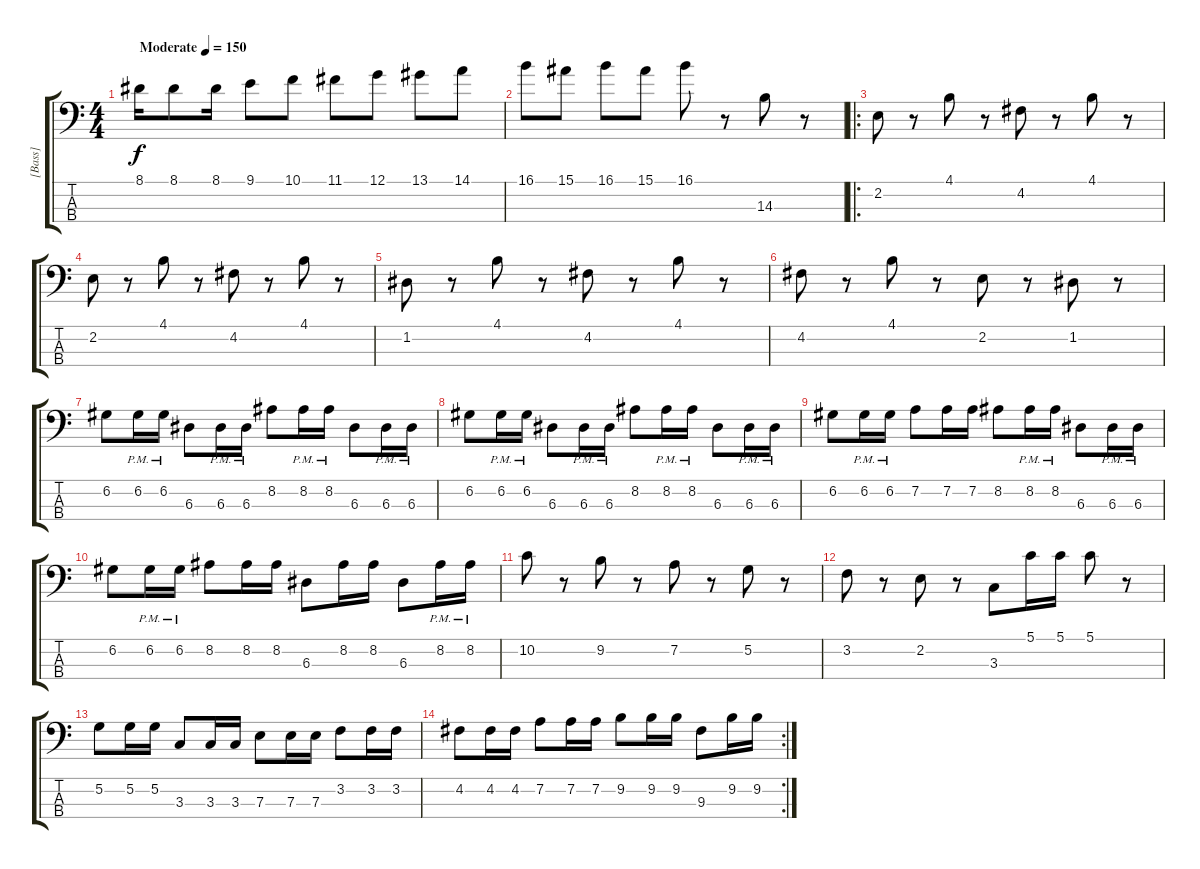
\track ("[Bass]" "[Bass]") {instrument electricbassfinger}
\staff {score tabs}
\tuning (G2 D2 A1 D1) {hide}
\ts (4 4)
\tempo (150 "Moderate")
\clef f4
\ks c
8.1.16{dy f instrument electricbassfinger} 8.1.8 8.1.16 9.1.8 10.1.8 11.1.8 12.1.8 13.1.8 14.1.8 |
16.1.8 15.1.8 16.1.8 15.1.8 16.1.8 r.8 14.3.8 r.8 |
\ro
2.2.8 r.8 4.1.8 r.8 4.2.8 r.8 4.1.8 r.8 |
2.2.8 r.8 4.1.8 r.8 4.2.8 r.8 4.1.8 r.8 |
1.2.8 r.8 4.1.8 r.8 4.2.8 r.8 4.1.8 r.8 |
4.2.8 r.8 4.1.8 r.8 2.2.8 r.8 1.2.8 r.8 |
6.2.8 6.2{pm}.16 6.2{pm}.16 6.3.8 6.3{pm}.16 6.3{pm}.16 8.2.8 8.2{pm}.16 8.2{pm}.16 6.3.8 6.3{pm}.16 6.3{pm}.16 |
6.2.8 6.2{pm}.16 6.2{pm}.16 6.3.8 6.3{pm}.16 6.3{pm}.16 8.2.8 8.2{pm}.16 8.2{pm}.16 6.3.8 6.3{pm}.16 6.3{pm}.16 |
6.2.8 6.2{pm}.16 6.2{pm}.16 7.2.8 7.2.16 7.2.16 8.2.8 8.2{pm}.16 8.2{pm}.16 6.3.8 6.3{pm}.16 6.3{pm}.16 |
6.2.8 6.2{pm}.16 6.2{pm}.16 8.2.8 8.2.16 8.2.16 6.3.8 8.2.16 8.2.16 6.3.8 8.2{pm}.16 8.2{pm}.16 |
10.2.8 r.8 9.2.8 r.8 7.2.8 r.8 5.2.8 r.8 |
3.2.8 r.8 2.2.8 r.8 3.3.8 5.1.16 5.1.16 5.1.8 r.8 |
5.2.8 5.2.16 5.2.16 3.3.8 3.3.16 3.3.16 7.3.8 7.3.16 7.3.16 3.2.8 3.2.16 3.2.16 |
\rc 2
4.2.8 4.2.16 4.2.16 7.2.8 7.2.16 7.2.16 9.2.8 9.2.16 9.2.16 9.3.8 9.2.16 9.2.16
